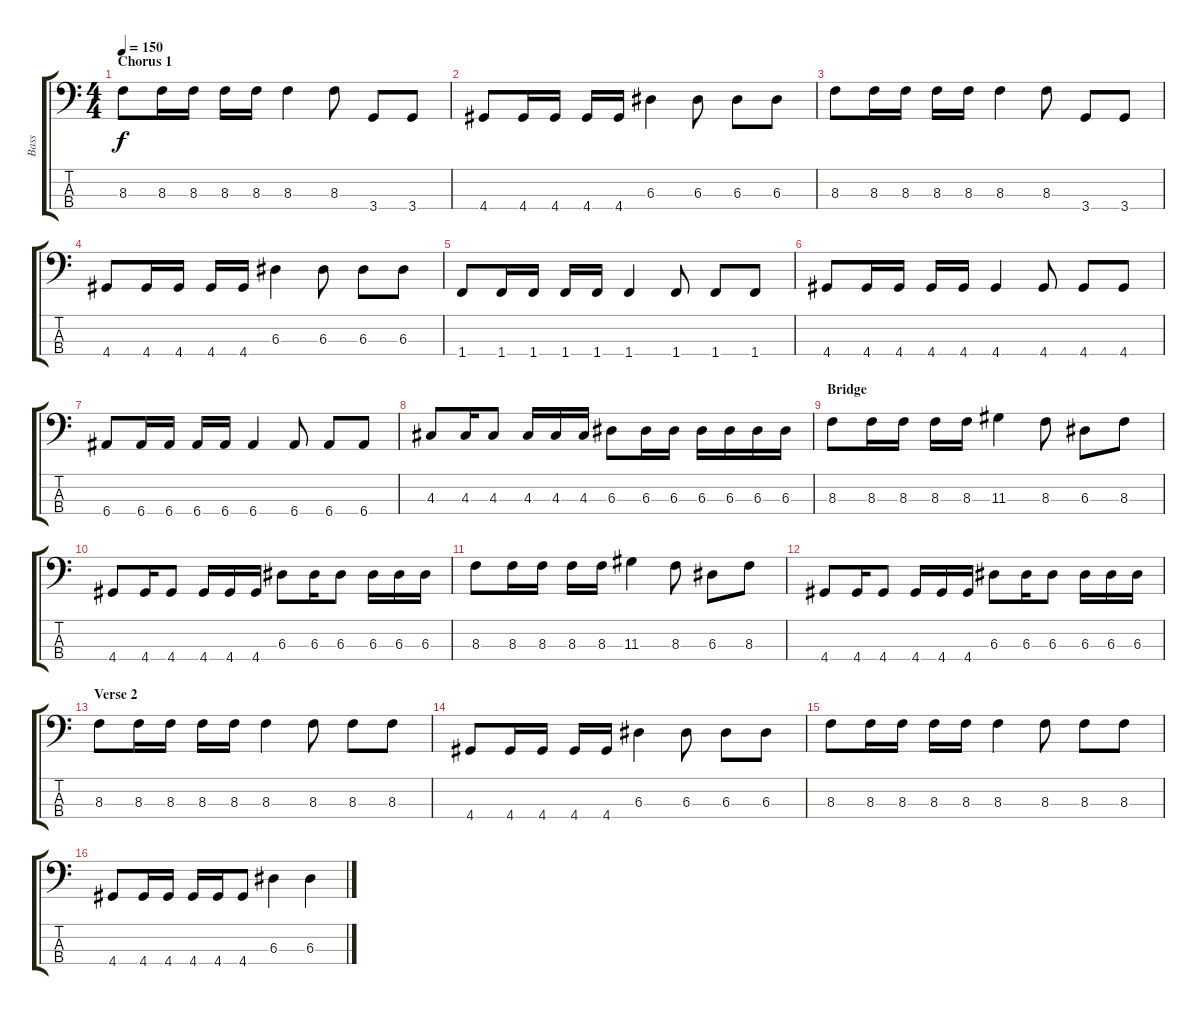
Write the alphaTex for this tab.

\track ("Bass" "Bass") {instrument electricbassfinger}
\staff {score tabs}
\tuning (G2 D2 A1 E1) {hide}
\ts (4 4)
\section ("" "Chorus 1")
\tempo 150
\clef f4
\ks c
8.3.8{dy f} 8.3.16 8.3.16 8.3.16 8.3.16 8.3.4 8.3.8 3.4.8 3.4.8 |
4.4.8 4.4.16 4.4.16 4.4.16 4.4.16 6.3.4 6.3.8 6.3.8 6.3.8 |
8.3.8 8.3.16 8.3.16 8.3.16 8.3.16 8.3.4 8.3.8 3.4.8 3.4.8 |
4.4.8 4.4.16 4.4.16 4.4.16 4.4.16 6.3.4 6.3.8 6.3.8 6.3.8 |
1.4.8 1.4.16 1.4.16 1.4.16 1.4.16 1.4.4 1.4.8 1.4.8 1.4.8 |
4.4.8 4.4.16 4.4.16 4.4.16 4.4.16 4.4.4 4.4.8 4.4.8 4.4.8 |
6.4.8 6.4.16 6.4.16 6.4.16 6.4.16 6.4.4 6.4.8 6.4.8 6.4.8 |
4.3.8 4.3.16 4.3.8 4.3.16 4.3.16 4.3.16 6.3.8 6.3.16 6.3.16 6.3.16 6.3.16 6.3.16 6.3.16 |
\section ("" "Bridge")
8.3.8 8.3.16 8.3.16 8.3.16 8.3.16 11.3.4 8.3.8 6.3.8 8.3.8 |
4.4.8 4.4.16 4.4.8 4.4.16 4.4.16 4.4.16 6.3.8 6.3.16 6.3.8 6.3.16 6.3.16 6.3.16 |
8.3.8 8.3.16 8.3.16 8.3.16 8.3.16 11.3.4 8.3.8 6.3.8 8.3.8 |
4.4.8 4.4.16 4.4.8 4.4.16 4.4.16 4.4.16 6.3.8 6.3.16 6.3.8 6.3.16 6.3.16 6.3.16 |
\section ("" "Verse 2")
8.3.8 8.3.16 8.3.16 8.3.16 8.3.16 8.3.4 8.3.8 8.3.8 8.3.8 |
4.4.8 4.4.16 4.4.16 4.4.16 4.4.16 6.3.4 6.3.8 6.3.8 6.3.8 |
8.3.8 8.3.16 8.3.16 8.3.16 8.3.16 8.3.4 8.3.8 8.3.8 8.3.8 |
4.4.8 4.4.16 4.4.16 4.4.16 4.4.16 4.4.8 6.3.4 6.3.4
